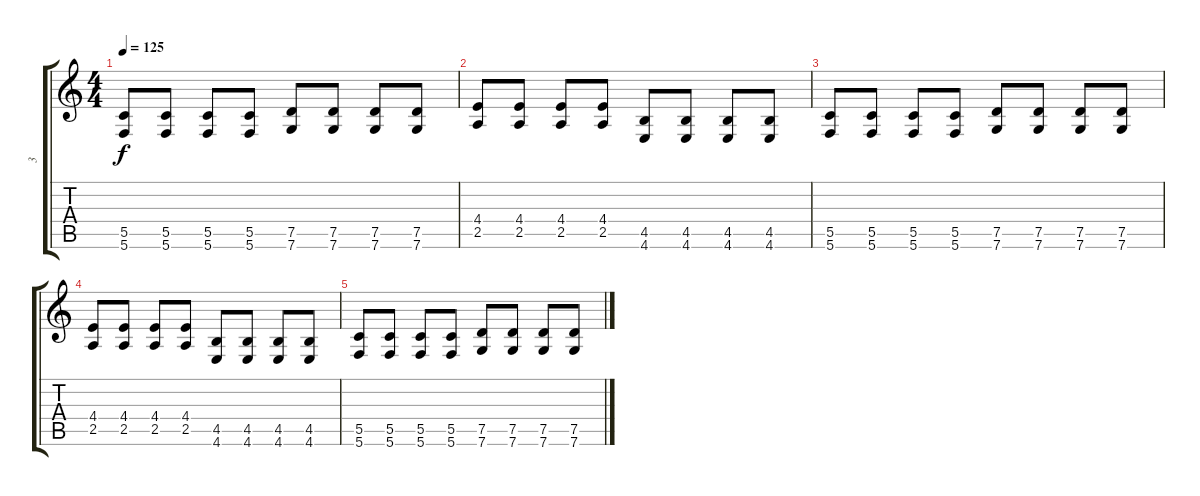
\track ("3" "3") {instrument distortionguitar}
\staff {score tabs}
\tuning (D4 A3 F3 C3 G2 C2) {hide}
\ts (4 4)
\tempo 125
\clef g2
\ks c
(5.5 5.6).8{dy f} (5.5 5.6).8 (5.5 5.6).8 (5.5 5.6).8 (7.5 7.6).8 (7.5 7.6).8 (7.5 7.6).8 (7.5 7.6).8 |
(4.4 2.5).8 (4.4 2.5).8 (4.4 2.5).8 (4.4 2.5).8 (4.5 4.6).8 (4.5 4.6).8 (4.5 4.6).8 (4.5 4.6).8 |
(5.5 5.6).8 (5.5 5.6).8 (5.5 5.6).8 (5.5 5.6).8 (7.5 7.6).8 (7.5 7.6).8 (7.5 7.6).8 (7.5 7.6).8 |
(4.4 2.5).8 (4.4 2.5).8 (4.4 2.5).8 (4.4 2.5).8 (4.5 4.6).8 (4.5 4.6).8 (4.5 4.6).8 (4.5 4.6).8 |
(5.5 5.6).8 (5.5 5.6).8 (5.5 5.6).8 (5.5 5.6).8 (7.5 7.6).8 (7.5 7.6).8 (7.5 7.6).8 (7.5 7.6).8
